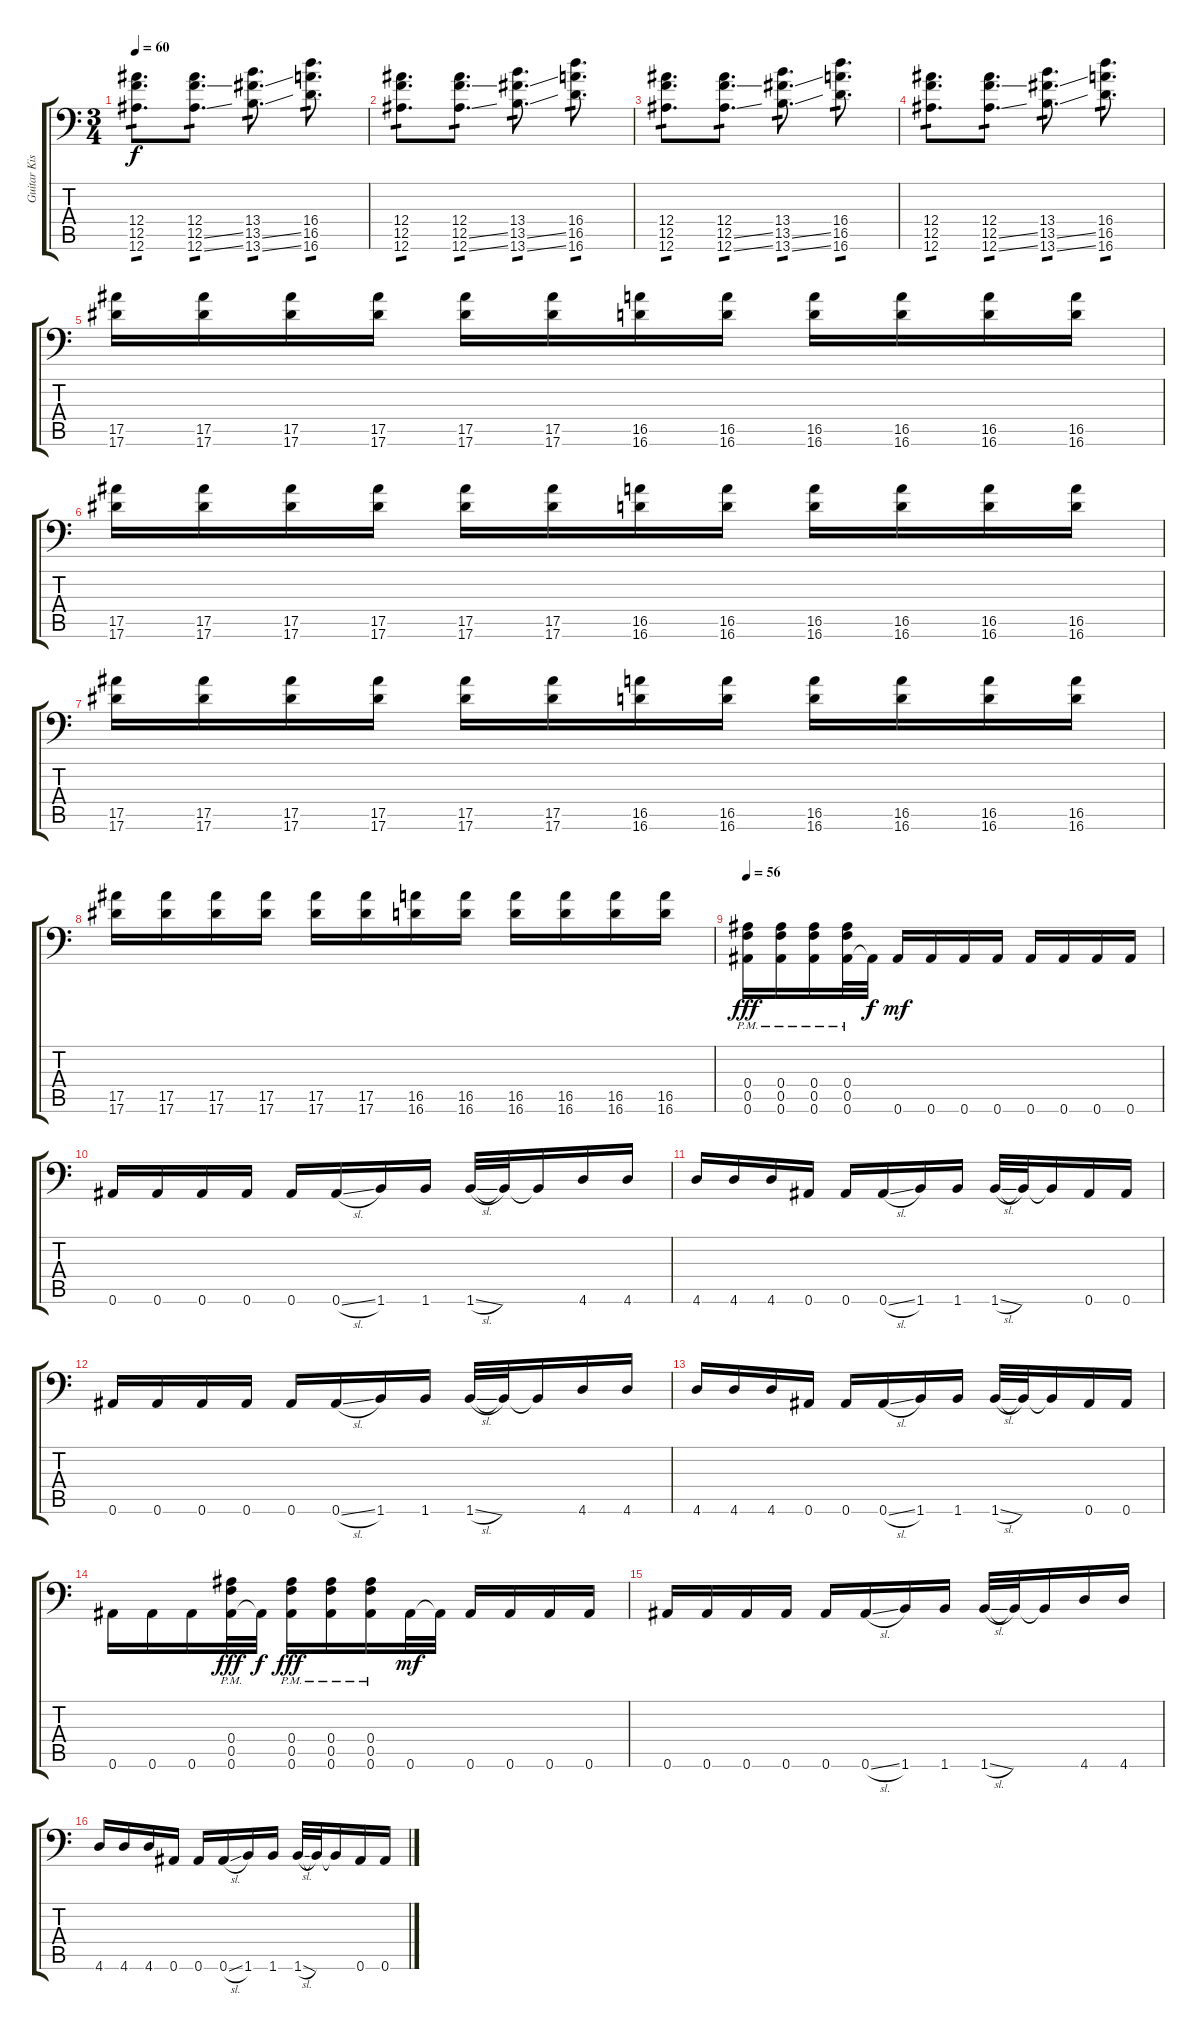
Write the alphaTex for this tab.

\track ("Guitar Kisser" "Guitar Kis") {instrument distortionguitar}
\staff {score tabs}
\tuning (C4 G3 Eb3 Bb2 F2 Bb1) {hide}
\ts (3 4)
\tempo 60
\clef f4
\ks c
(12.4 12.5 12.6).8{d tp 1 dy f} (12.4 12.5{ss} 12.6{ss}).8{d tp 1} (13.4 13.5{ss} 13.6{ss}).8{d tp 1} (16.4 16.5 16.6).8{d tp 1} |
(12.4 12.5 12.6).8{d tp 1} (12.4 12.5{ss} 12.6{ss}).8{d tp 1} (13.4 13.5{ss} 13.6{ss}).8{d tp 1} (16.4 16.5 16.6).8{d tp 1} |
(12.4 12.5 12.6).8{d tp 1} (12.4 12.5{ss} 12.6{ss}).8{d tp 1} (13.4 13.5{ss} 13.6{ss}).8{d tp 1} (16.4 16.5 16.6).8{d tp 1} |
(12.4 12.5 12.6).8{d tp 1} (12.4 12.5{ss} 12.6{ss}).8{d tp 1} (13.4 13.5{ss} 13.6{ss}).8{d tp 1} (16.4 16.5 16.6).8{d tp 1} |
(17.5 17.6).16 (17.5 17.6).16 (17.5 17.6).16 (17.5 17.6).16 (17.5 17.6).16 (17.5 17.6).16 (16.5 16.6).16 (16.5 16.6).16 (16.5 16.6).16 (16.5 16.6).16 (16.5 16.6).16 (16.5 16.6).16 |
(17.5 17.6).16 (17.5 17.6).16 (17.5 17.6).16 (17.5 17.6).16 (17.5 17.6).16 (17.5 17.6).16 (16.5 16.6).16 (16.5 16.6).16 (16.5 16.6).16 (16.5 16.6).16 (16.5 16.6).16 (16.5 16.6).16 |
(17.5 17.6).16 (17.5 17.6).16 (17.5 17.6).16 (17.5 17.6).16 (17.5 17.6).16 (17.5 17.6).16 (16.5 16.6).16 (16.5 16.6).16 (16.5 16.6).16 (16.5 16.6).16 (16.5 16.6).16 (16.5 16.6).16 |
(17.5 17.6).16 (17.5 17.6).16 (17.5 17.6).16 (17.5 17.6).16 (17.5 17.6).16 (17.5 17.6).16 (16.5 16.6).16 (16.5 16.6).16 (16.5 16.6).16 (16.5 16.6).16 (16.5 16.6).16 (16.5 16.6).16 |
\tempo 56
(0.4 0.5{pm} 0.6{pm}).16{dy fff} (0.4 0.5{pm} 0.6{pm}).16 (0.4 0.5{pm} 0.6{pm}).16 (0.4 0.5{pm} 0.6{pm}).32 0.6{t}.32{dy f} 0.6.16{dy mf} 0.6.16 0.6.16 0.6.16 0.6.16 0.6.16 0.6.16 0.6.16 |
0.6.16 0.6.16 0.6.16 0.6.16 0.6.16 0.6{sl}.16 1.6.16 1.6.16 1.6{sl}.32 1.6{t}.32 1.6{t}.16 4.6.16 4.6.16 |
4.6.16 4.6.16 4.6.16 0.6.16 0.6.16 0.6{sl}.16 1.6.16 1.6.16 1.6{sl}.32 1.6{t}.32 1.6{t}.16 0.6.16 0.6.16 |
0.6.16 0.6.16 0.6.16 0.6.16 0.6.16 0.6{sl}.16 1.6.16 1.6.16 1.6{sl}.32 1.6{t}.32 1.6{t}.16 4.6.16 4.6.16 |
4.6.16 4.6.16 4.6.16 0.6.16 0.6.16 0.6{sl}.16 1.6.16 1.6.16 1.6{sl}.32 1.6{t}.32 1.6{t}.16 0.6.16 0.6.16 |
0.6.16 0.6.16 0.6.16 (0.4{pm} 0.5{pm} 0.6{pm}).32{dy fff} 0.6{t}.32{dy f} (0.4{pm} 0.5{pm} 0.6{pm}).16{dy fff} (0.4{pm} 0.5{pm} 0.6{pm}).16 (0.4{pm} 0.5{pm} 0.6{pm}).16 0.6.32{dy mf} 0.6{t}.32 0.6.16 0.6.16 0.6.16 0.6.16 |
0.6.16 0.6.16 0.6.16 0.6.16 0.6.16 0.6{sl}.16 1.6.16 1.6.16 1.6{sl}.32 1.6{t}.32 1.6{t}.16 4.6.16 4.6.16 |
4.6.16 4.6.16 4.6.16 0.6.16 0.6.16 0.6{sl}.16 1.6.16 1.6.16 1.6{sl}.32 1.6{t}.32 1.6{t}.16 0.6.16 0.6.16
